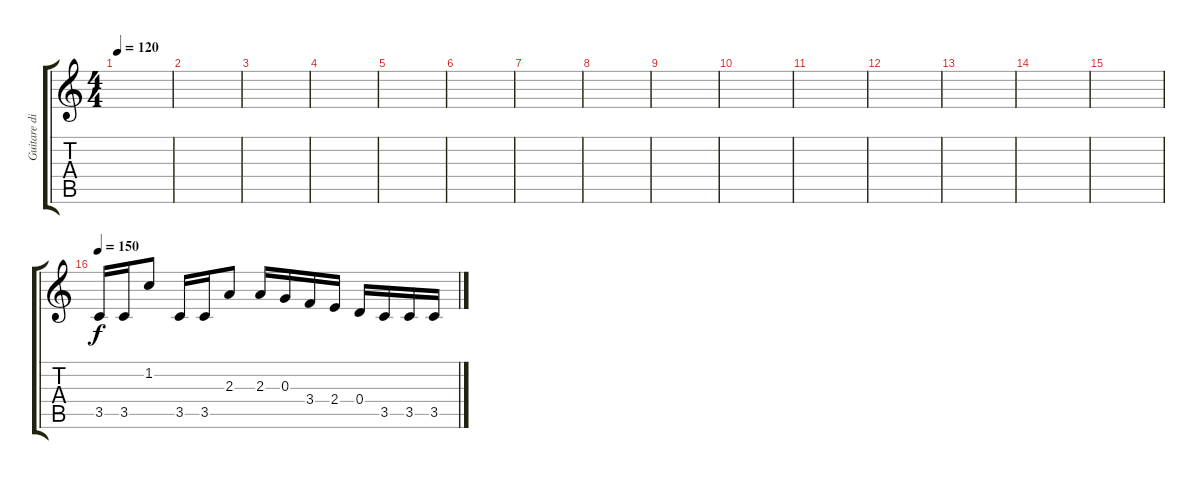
\track ("Guitare disto" "Guitare di") {instrument distortionguitar}
\staff {score tabs}
\tuning (E4 B3 G3 D3 A2 E2) {hide}
\ts (4 4)
\tempo 120
\clef g2
\ks c
|
|
|
|
|
|
|
|
|
|
|
|
|
|
|
\tempo 150
3.5.16{dy f} 3.5.16 1.2.8 3.5.16 3.5.16 2.3.8 2.3.16 0.3.16 3.4.16 2.4.16 0.4.16 3.5.16 3.5.16 3.5.16
